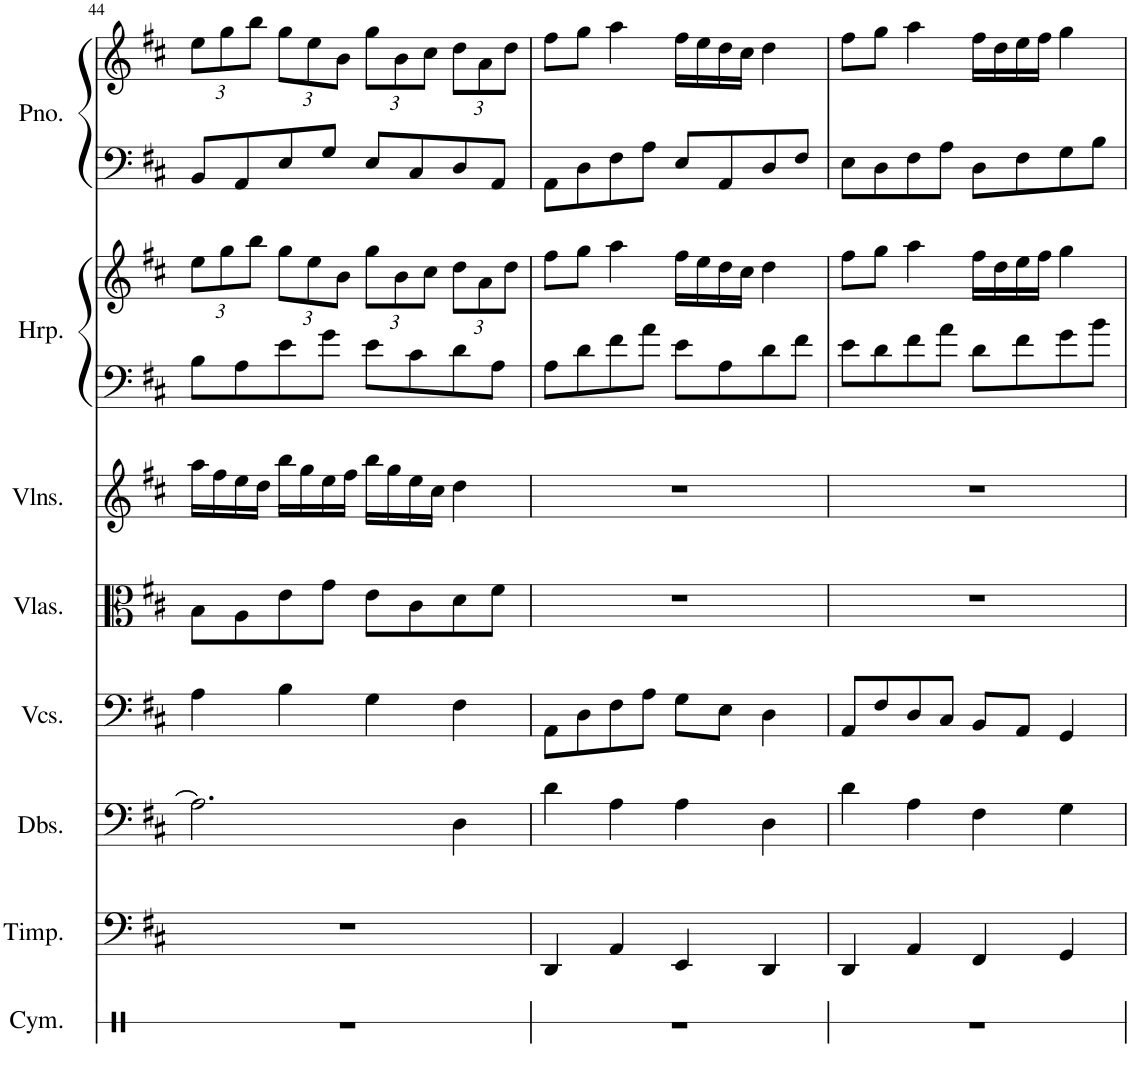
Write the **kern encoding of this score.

**kern	**kern	**kern	**kern	**kern	**kern	**kern	**kern	**kern	**kern
*part8	*part7	*part6	*part5	*part4	*part3	*part2	*part2	*part1	*part1
*staff10	*staff9	*staff8	*staff7	*staff6	*staff5	*staff4	*staff3	*staff2	*staff1
*I"Cymbal	*I"Timpani	*I"Double Basses	*I"Violoncellos	*I"Violas	*I"Violins	*I"Harp	*	*I"Piano	*
*I'Cym.	*I'Timp.	*I'Dbs.	*I'Vcs.	*I'Vlas.	*I'Vlns.	*I'Hrp.	*	*I'Pno.	*
!!LO:PB:g=z
*clefX	*clefF4	*clefF4	*clefF4	*clefC3	*clefG2	*clefF4	*clefG2	*clefF4	*clefG2
*	*	*Trd7c12	*	*	*	*	*	*	*
*k[]	*k[f#c#]	*k[f#c#]	*k[f#c#]	*k[f#c#]	*k[f#c#]	*k[f#c#]	*k[f#c#]	*k[f#c#]	*k[f#c#]
*M4/4	*M4/4	*M4/4	*M4/4	*M4/4	*M4/4	*M4/4	*M4/4	*M4/4	*M4/4
*met(c)	*met(c)	*met(c)	*met(c)	*met(c)	*met(c)	*met(c)	*met(c)	*met(c)	*met(c)
*	*	*	*	*	*	*	*Xbrackettup	*	*Xbrackettup
=44	=44	=44	=44	=44	=44	=44	=44	=44	=44
1r	1r	2.A\]	4A\	8B\L	16aa\LL	8B\L	12ee\L	8BB/L	12ee\L
.	.	.	.	.	16ff#\	.	.	.	.
.	.	.	.	.	.	.	12gg\	.	12gg\
.	.	.	.	8A\	16ee\	8A\	.	8AA/	.
.	.	.	.	.	.	.	12bb\J	.	12bb\J
.	.	.	.	.	16dd\JJ	.	.	.	.
.	.	.	4B\	8e\	16bb\LL	8e\	12gg\L	8E/	12gg\L
.	.	.	.	.	16gg\	.	.	.	.
.	.	.	.	.	.	.	12ee\	.	12ee\
.	.	.	.	8g\J	16ee\	8g\J	.	8G/J	.
.	.	.	.	.	.	.	12b\J	.	12b\J
.	.	.	.	.	16ff#\JJ	.	.	.	.
.	.	.	4G\	8e\L	16bb\LL	8e\L	12gg\L	8E/L	12gg\L
.	.	.	.	.	16gg\	.	.	.	.
.	.	.	.	.	.	.	12b\	.	12b\
.	.	.	.	8c#\	16ee\	8c#\	.	8C#/	.
.	.	.	.	.	.	.	12cc#\J	.	12cc#\J
.	.	.	.	.	16cc#\JJ	.	.	.	.
.	.	4D\	4F#\	8d\	4dd\	8d\	12dd\L	8D/	12dd\L
.	.	.	.	.	.	.	12a\	.	12a\
.	.	.	.	8f#\J	.	8A\J	.	8AA/J	.
.	.	.	.	.	.	.	12dd\J	.	12dd\J
=45	=45	=45	=45	=45	=45	=45	=45	=45	=45
1r	4DD/	4d\	8AA\L	1r	1r	8A\L	8ff#\L	8AA\L	8ff#\L
.	.	.	8D\	.	.	8d\	8gg\J	8D\	8gg\J
.	4AA/	4A\	8F#\	.	.	8f#\	4aa\	8F#\	4aa\
.	.	.	8A\J	.	.	8a\J	.	8A\J	.
.	4EE/	4A\	8G\L	.	.	8e\L	16ff#\LL	8E/L	16ff#\LL
.	.	.	.	.	.	.	16ee\	.	16ee\
.	.	.	8E\J	.	.	8A\	16dd\	8AA/	16dd\
.	.	.	.	.	.	.	16cc#\JJ	.	16cc#\JJ
.	4DD/	4D\	4D\	.	.	8d\	4dd\	8D/	4dd\
.	.	.	.	.	.	8f#\J	.	8F#/J	.
=46	=46	=46	=46	=46	=46	=46	=46	=46	=46
1r	4DD/	4d\	8AA/L	1r	1r	8e\L	8ff#\L	8E\L	8ff#\L
.	.	.	8F#/	.	.	8d\	8gg\J	8D\	8gg\J
.	4AA/	4A\	8D/	.	.	8f#\	4aa\	8F#\	4aa\
.	.	.	8C#/J	.	.	8a\J	.	8A\J	.
.	4FF#/	4F#\	8BB/L	.	.	8d\L	16ff#\LL	8D\L	16ff#\LL
.	.	.	.	.	.	.	16dd\	.	16dd\
.	.	.	8AA/J	.	.	8f#\	16ee\	8F#\	16ee\
.	.	.	.	.	.	.	16ff#\JJ	.	16ff#\JJ
.	4GG/	4G\	4GG/	.	.	8g\	4gg\	8G\	4gg\
.	.	.	.	.	.	8b\J	.	8B\J	.
=	=	=	=	=	=	=	=	=	=
*-	*-	*-	*-	*-	*-	*-	*-	*-	*-
